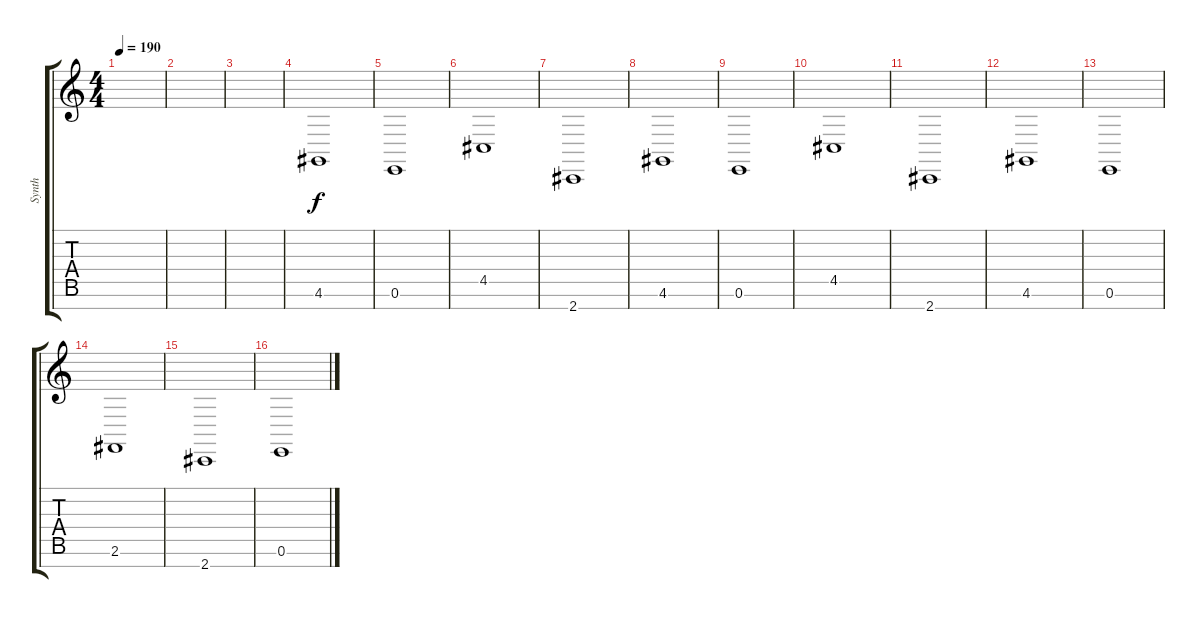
\track ("Synth" "Synth") {instrument pad3polysynth}
\staff {score tabs}
\tuning (E4 B3 G3 D3 A2 E2 B1) {hide}
\ts (4 4)
\tempo 190
\clef g2
\ks c
|
|
|
4.6.1{dy f volume 12 instrument electricgrandpiano} |
0.6.1 |
4.5.1 |
2.7.1 |
4.6.1 |
0.6.1 |
4.5.1 |
2.7.1 |
4.6.1 |
0.6.1 |
2.6.1 |
2.7.1 |
0.6.1
